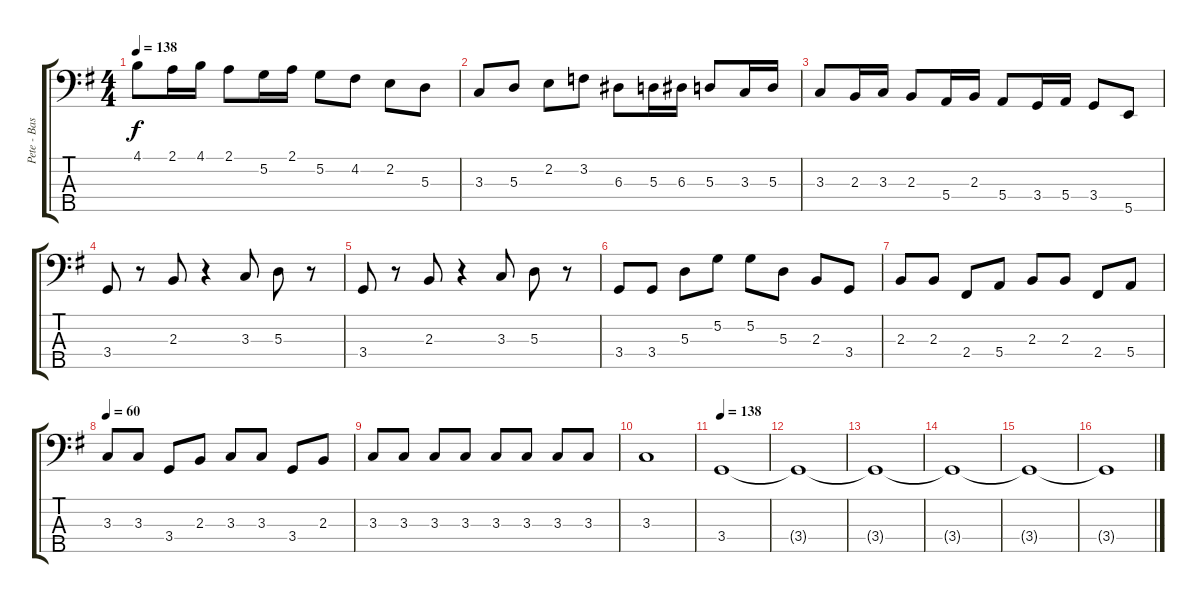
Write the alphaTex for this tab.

\track ("Pete - Bass" "Pete - Bas") {instrument electricbassfinger}
\staff {score tabs}
\tuning (G2 D2 A1 E1 B0) {hide}
\ts (4 4)
\tempo 138
\clef f4
\ks g
4.1.8{dy f} 2.1.16 4.1.16 2.1.8 5.2.16 2.1.16 5.2.8 4.2.8 2.2.8 5.3.8 |
3.3.8 5.3.8 2.2.8 3.2.8 6.3.8 5.3.16 6.3.16 5.3.8 3.3.16 5.3.16 |
3.3.8 2.3.16 3.3.16 2.3.8 5.4.16 2.3.16 5.4.8 3.4.16 5.4.16 3.4.8 5.5.8 |
3.4.8 r.8 2.3.8 r.4 3.3.8 5.3.8 r.8 |
3.4.8 r.8 2.3.8 r.4 3.3.8 5.3.8 r.8 |
3.4.8 3.4.8 5.3.8 5.2.8 5.2.8 5.3.8 2.3.8 3.4.8 |
2.3.8 2.3.8 2.4.8 5.4.8 2.3.8 2.3.8 2.4.8 5.4.8 |
\tempo 60
3.3.8 3.3.8 3.4.8 2.3.8 3.3.8 3.3.8 3.4.8 2.3.8 |
3.3.8 3.3.8 3.3.8 3.3.8 3.3.8 3.3.8 3.3.8 3.3.8 |
3.3.1 |
\tempo 138
3.4.1 |
3.4{t}.1 |
3.4{t}.1 |
3.4{t}.1 |
3.4{t}.1 |
3.4{t}.1
